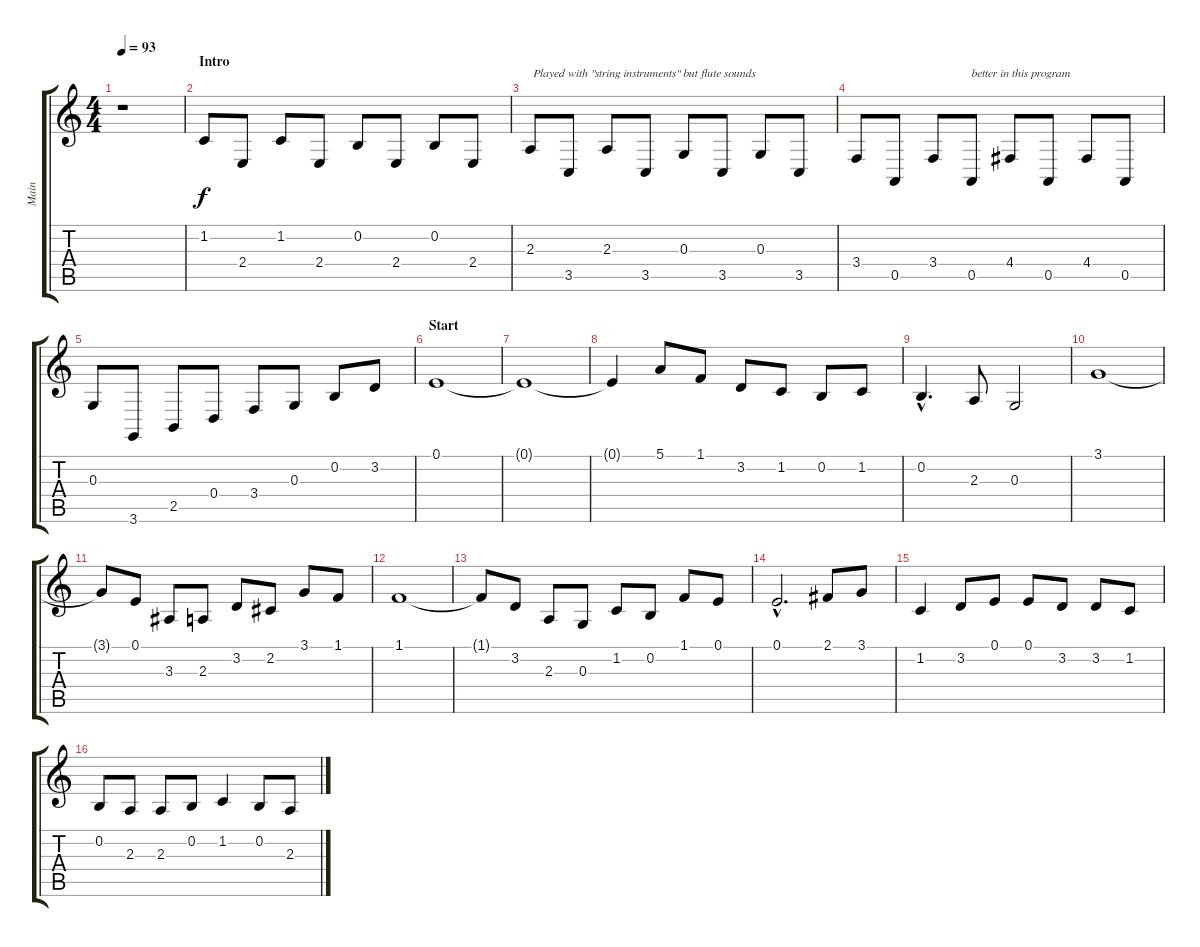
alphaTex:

\track ("Main" "Main") {instrument flute}
\staff {score tabs}
\tuning (E4 B3 G3 D3 A2 E2) {hide}
\ts (4 4)
\tempo 93
\clef g2
\ks c
r.1{dy f balance 0 instrument flute} |
\section ("" "Intro")
1.2.8{volume 8 balance 16} 2.4.8 1.2.8 2.4.8 0.2.8 2.4.8 0.2.8 2.4.8 |
2.3.8{txt " Played with \"string instruments\" but flute sounds"} 3.5.8 2.3.8 3.5.8 0.3.8 3.5.8 0.3.8 3.5.8 |
3.4.8 0.5.8 3.4.8 0.5.8{txt "better in this program"} 4.4.8 0.5.8 4.4.8 0.5.8 |
0.3.8 3.6.8 2.5.8 0.4.8 3.4.8 0.3.8 0.2.8 3.2.8 |
\section ("" "Start")
0.1.1{volume 16 balance 8} |
0.1{t}.1 |
0.1{t}.4 5.1.8 1.1.8 3.2.8 1.2.8 0.2.8 1.2.8 |
0.2{hac}.4{d} 2.3.8 0.3.2 |
3.1.1 |
3.1{t}.8 0.1.8 3.3.8 2.3.8 3.2.8 2.2.8 3.1.8 1.1.8 |
1.1.1 |
1.1{t}.8 3.2.8 2.3.8 0.3.8 1.2.8 0.2.8 1.1.8 0.1.8 |
0.1{hac}.2{d} 2.1.8 3.1.8 |
1.2.4 3.2.8 0.1.8 0.1.8 3.2.8 3.2.8 1.2.8 |
0.2.8 2.3.8 2.3.8 0.2.8 1.2.4 0.2.8 2.3.8
